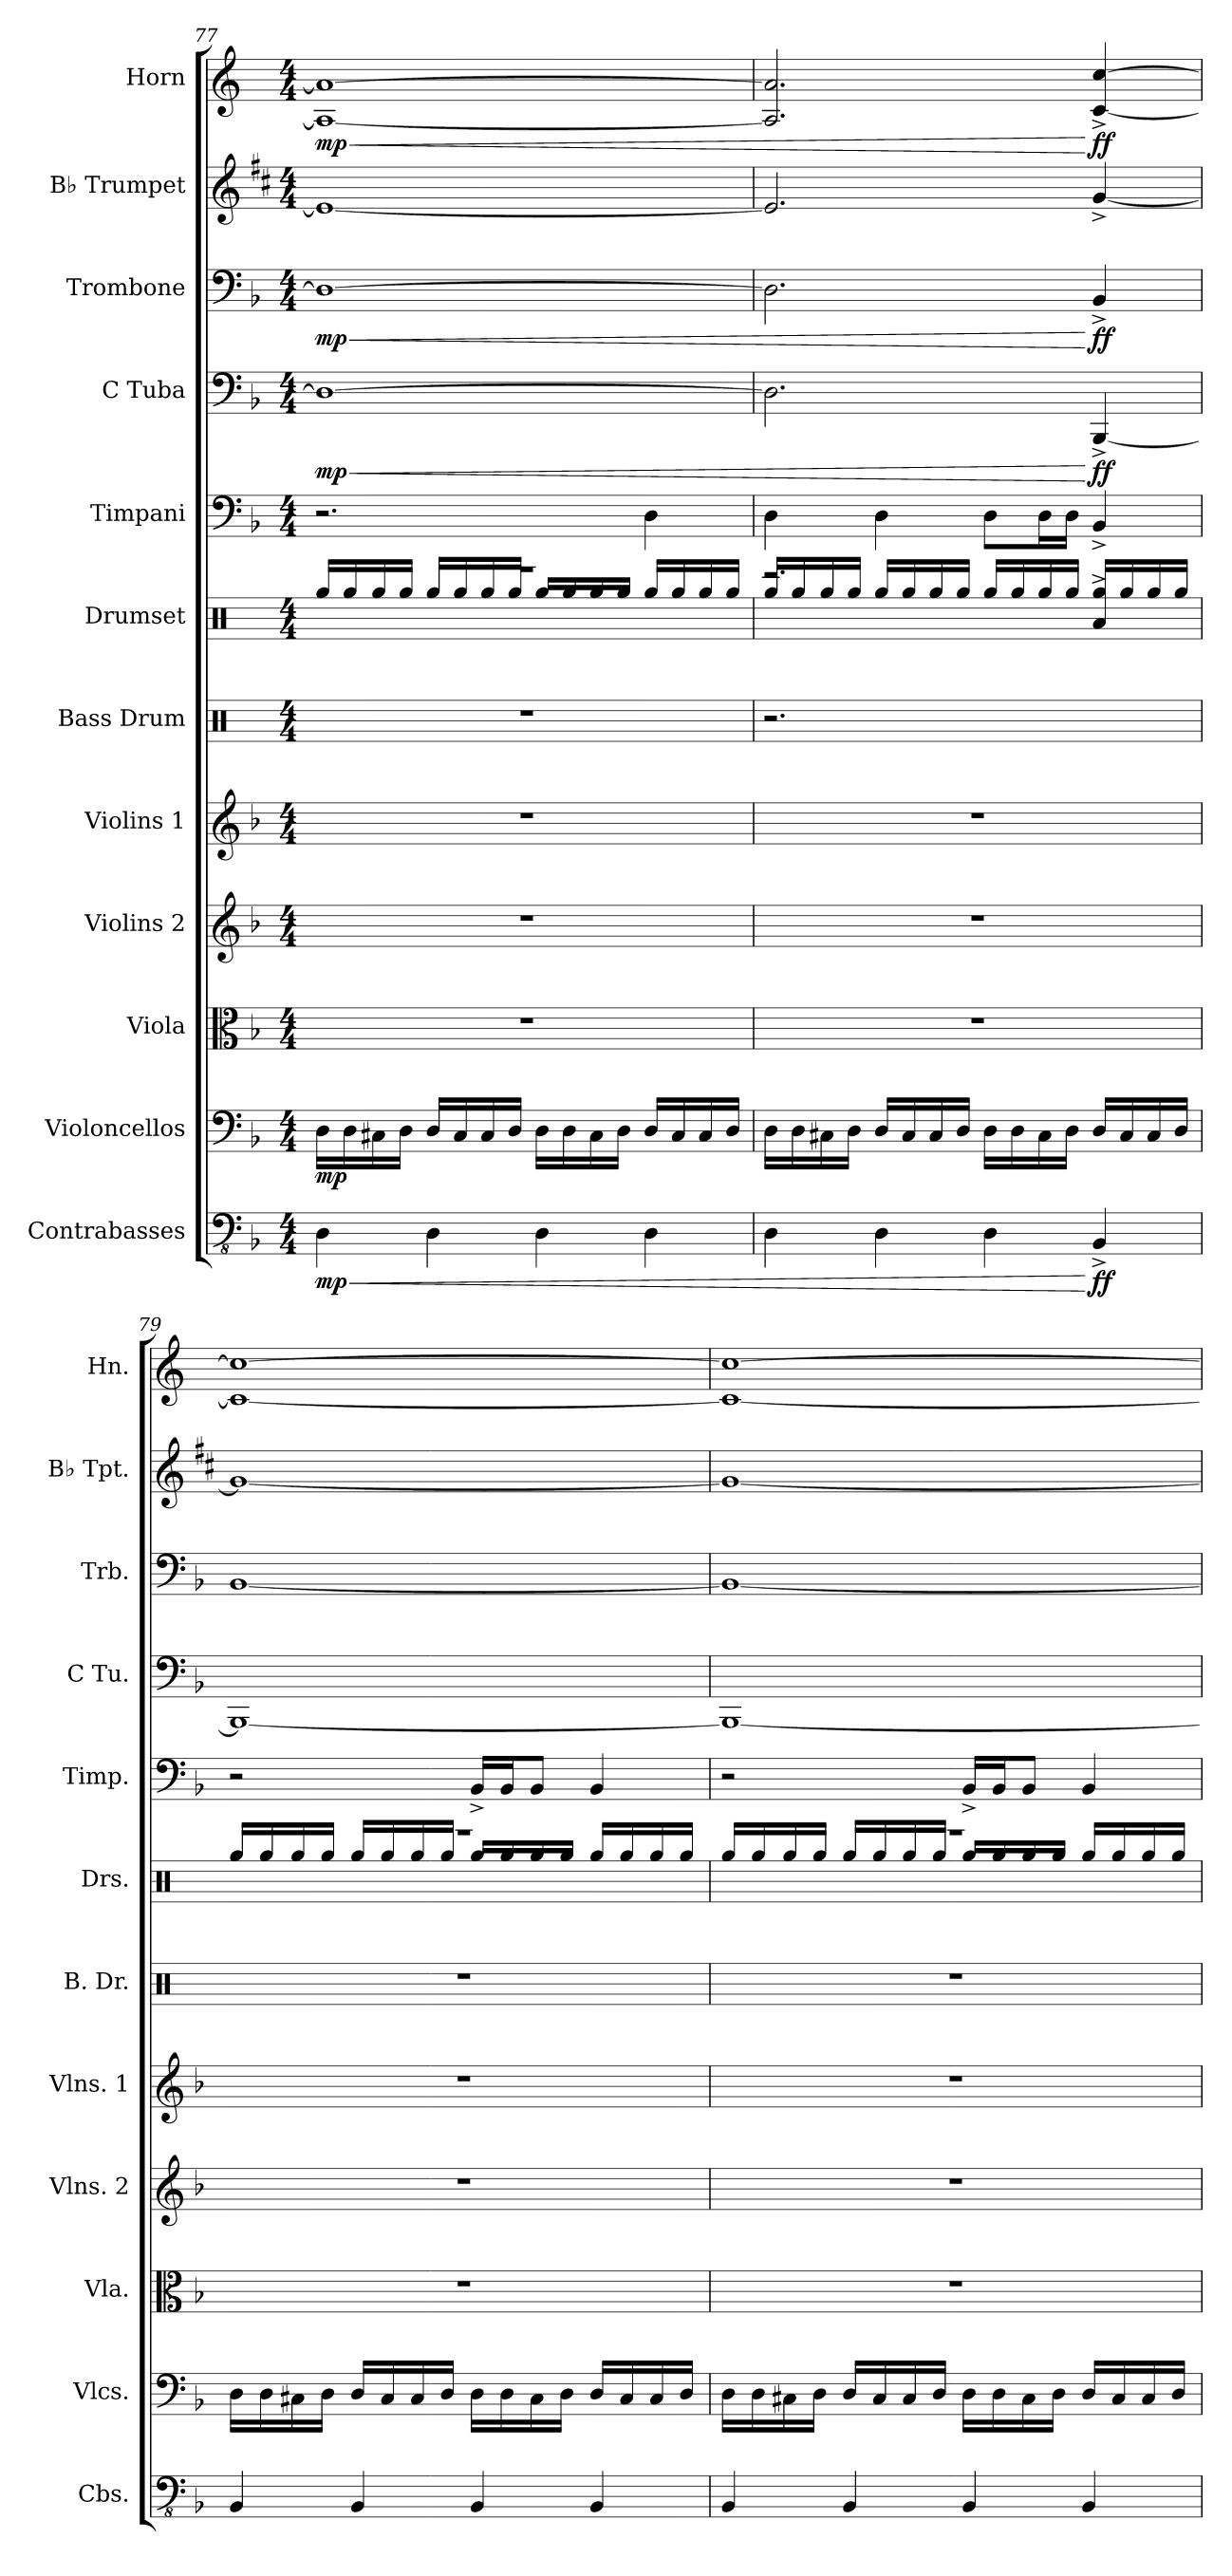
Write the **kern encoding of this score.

**kern	**dynam	**kern	**dynam	**kern	**kern	**kern	**kern	**kern	**kern	**kern	**dynam	**kern	**dynam	**kern	**kern	**dynam
*part12	*part12	*part11	*part11	*part10	*part9	*part8	*part7	*part6	*part5	*part4	*part4	*part3	*part3	*part2	*part1	*part1
*staff12	*staff12	*staff11	*staff11	*staff10	*staff9	*staff8	*staff7	*staff6	*staff5	*staff4	*staff4	*staff3	*staff3	*staff2	*staff1	*staff1
*I"Contrabasses	*	*I"Violoncellos	*	*I"Viola	*I"Violins 2	*I"Violins 1	*I"Bass Drum	*I"Drumset	*I"Timpani	*I"C Tuba	*	*I"Trombone	*	*I"B♭ Trumpet	*I"Horn	*
*I'Cbs.	*	*I'Vlcs.	*	*I'Vla.	*I'Vlns. 2	*I'Vlns. 1	*I'B. Dr.	*I'Drs.	*I'Timp.	*I'C Tu.	*	*I'Trb.	*	*I'B♭ Tpt.	*I'Hn.	*
*clefFv4	*	*clefF4	*	*clefC3	*clefG2	*clefG2	*clefX	*clefX	*clefF4	*clefF4	*	*clefF4	*	*clefG2	*clefG2	*
*	*	*	*	*	*	*	*	*	*	*	*	*	*	*ITrd1c2	*ITrd4c7	*
*k[b-]	*	*k[b-]	*	*k[b-]	*k[b-]	*k[b-]	*k[]	*k[]	*k[b-]	*k[b-]	*	*k[b-]	*	*k[]	*k[b-]	*
*F:	*	*F:	*	*F:	*F:	*F:	*C:	*C:	*F:	*F:	*	*F:	*	*C:	*F:	*
*M4/4	*	*M4/4	*	*M4/4	*M4/4	*M4/4	*M4/4	*M4/4	*M4/4	*M4/4	*	*M4/4	*	*M4/4	*M4/4	*
=77	=77	=77	=77	=77	=77	=77	=77	=77	=77	=77	=77	=77	=77	=77	=77	=77
!	!LO:HP:b	!	!	!	!	!	!	!	!	!	!LO:HP:b	!	!LO:HP:b	!	!	!LO:HP:b
*	*	*	*	*	*	*	*	*^	*	*	*	*	*	*	*	*
!	!LO:DY:n=1:b	!	!LO:DY:b	!	!	!	!	!	!	!	!	!LO:DY:n=1:b	!	!LO:DY:n=1:b	!	!	!LO:DY:n=1:b
4DD\	< mp	16D\LL	mp	1r	1r	1r	1r	1r	16Rgg/LL	2.r	1D_	< mp	1D_	< mp	1d_	1D_ 1d_	< mp
.	.	16D\	.	.	.	.	.	.	16Rgg/	.	.	.	.	.	.	.	.
.	.	16C#X\	.	.	.	.	.	.	16Rgg/	.	.	.	.	.	.	.	.
.	.	16D\JJ	.	.	.	.	.	.	16Rgg/JJ	.	.	.	.	.	.	.	.
4DD\	.	16D/LL	.	.	.	.	.	.	16Rgg/LL	.	.	.	.	.	.	.	.
.	.	16C#/	.	.	.	.	.	.	16Rgg/	.	.	.	.	.	.	.	.
.	.	16C#/	.	.	.	.	.	.	16Rgg/	.	.	.	.	.	.	.	.
.	.	16D/JJ	.	.	.	.	.	.	16Rgg/JJ	.	.	.	.	.	.	.	.
4DD\	.	16D\LL	.	.	.	.	.	.	16Rgg/LL	.	.	.	.	.	.	.	.
.	.	16D\	.	.	.	.	.	.	16Rgg/	.	.	.	.	.	.	.	.
.	.	16C#\	.	.	.	.	.	.	16Rgg/	.	.	.	.	.	.	.	.
.	.	16D\JJ	.	.	.	.	.	.	16Rgg/JJ	.	.	.	.	.	.	.	.
4DD\	.	16D/LL	.	.	.	.	.	.	16Rgg/LL	4D\	.	.	.	.	.	.	.
.	.	16C#/	.	.	.	.	.	.	16Rgg/	.	.	.	.	.	.	.	.
.	.	16C#/	.	.	.	.	.	.	16Rgg/	.	.	.	.	.	.	.	.
.	.	16D/JJ	.	.	.	.	.	.	16Rgg/JJ	.	.	.	.	.	.	.	.
=78	=78	=78	=78	=78	=78	=78	=78	=78	=78	=78	=78	=78	=78	=78	=78	=78	=78
4DD\	.	16D\LL	.	1r	1r	1r	2.r	2.r	16Rgg/LL	4D\	2.D\]	.	2.D\]	.	2.d/]	2.D/] 2.d/]	.
.	.	16D\	.	.	.	.	.	.	16Rgg/	.	.	.	.	.	.	.	.
.	.	16C#X\	.	.	.	.	.	.	16Rgg/	.	.	.	.	.	.	.	.
.	.	16D\JJ	.	.	.	.	.	.	16Rgg/JJ	.	.	.	.	.	.	.	.
4DD\	.	16D/LL	.	.	.	.	.	.	16Rgg/LL	4D\	.	.	.	.	.	.	.
.	.	16C#/	.	.	.	.	.	.	16Rgg/	.	.	.	.	.	.	.	.
.	.	16C#/	.	.	.	.	.	.	16Rgg/	.	.	.	.	.	.	.	.
.	.	16D/JJ	.	.	.	.	.	.	16Rgg/JJ	.	.	.	.	.	.	.	.
4DD\	.	16D\LL	.	.	.	.	.	.	16Rgg/LL	8D\L	.	.	.	.	.	.	.
.	.	16D\	.	.	.	.	.	.	16Rgg/	.	.	.	.	.	.	.	.
.	.	16C#\	.	.	.	.	.	.	16Rgg/	16D\L	.	.	.	.	.	.	.
.	.	16D\JJ	.	.	.	.	.	.	16Rgg/JJ	16D\JJ	.	.	.	.	.	.	.
!	!LO:DY:n=1:b	!	!	!	!	!	!	!	!	!	!	!LO:DY:n=1:b	!	!LO:DY:n=1:b	!	!	!LO:DY:n=1:b
4BBB-^/	[ ff	16D/LL	.	.	.	.	4R^\	4Ra^/	16Rgg/LL	4BB-^/	[4BBB-^/	[ ff	4BB-^/	[ ff	[4f^/	[4F/^ [4f/^	[ ff
.	.	16C#/	.	.	.	.	.	.	16Rgg/	.	.	.	.	.	.	.	.
.	.	16C#/	.	.	.	.	.	.	16Rgg/	.	.	.	.	.	.	.	.
.	.	16D/JJ	.	.	.	.	.	.	16Rgg/JJ	.	.	.	.	.	.	.	.
!!LO:PB:g=z
=79	=79	=79	=79	=79	=79	=79	=79	=79	=79	=79	=79	=79	=79	=79	=79	=79	=79
4BBB-/	.	16D\LL	.	1r	1r	1r	1r	1r	16Rgg/LL	2r	1BBB-_	.	[1BB-	.	1f_	1F_ 1f_	.
.	.	16D\	.	.	.	.	.	.	16Rgg/	.	.	.	.	.	.	.	.
.	.	16C#X\	.	.	.	.	.	.	16Rgg/	.	.	.	.	.	.	.	.
.	.	16D\JJ	.	.	.	.	.	.	16Rgg/JJ	.	.	.	.	.	.	.	.
4BBB-/	.	16D/LL	.	.	.	.	.	.	16Rgg/LL	.	.	.	.	.	.	.	.
.	.	16C#/	.	.	.	.	.	.	16Rgg/	.	.	.	.	.	.	.	.
.	.	16C#/	.	.	.	.	.	.	16Rgg/	.	.	.	.	.	.	.	.
.	.	16D/JJ	.	.	.	.	.	.	16Rgg/JJ	.	.	.	.	.	.	.	.
4BBB-/	.	16D\LL	.	.	.	.	.	.	16Rgg/LL	16BB-^/LL	.	.	.	.	.	.	.
.	.	16D\	.	.	.	.	.	.	16Rgg/	16BB-/J	.	.	.	.	.	.	.
.	.	16C#\	.	.	.	.	.	.	16Rgg/	8BB-/J	.	.	.	.	.	.	.
.	.	16D\JJ	.	.	.	.	.	.	16Rgg/JJ	.	.	.	.	.	.	.	.
4BBB-/	.	16D/LL	.	.	.	.	.	.	16Rgg/LL	4BB-/	.	.	.	.	.	.	.
.	.	16C#/	.	.	.	.	.	.	16Rgg/	.	.	.	.	.	.	.	.
.	.	16C#/	.	.	.	.	.	.	16Rgg/	.	.	.	.	.	.	.	.
.	.	16D/JJ	.	.	.	.	.	.	16Rgg/JJ	.	.	.	.	.	.	.	.
=80	=80	=80	=80	=80	=80	=80	=80	=80	=80	=80	=80	=80	=80	=80	=80	=80	=80
4BBB-/	.	16D\LL	.	1r	1r	1r	1r	1r	16Rgg/LL	2r	1BBB-_	.	1BB-_	.	1f_	1F_ 1f_	.
.	.	16D\	.	.	.	.	.	.	16Rgg/	.	.	.	.	.	.	.	.
.	.	16C#X\	.	.	.	.	.	.	16Rgg/	.	.	.	.	.	.	.	.
.	.	16D\JJ	.	.	.	.	.	.	16Rgg/JJ	.	.	.	.	.	.	.	.
4BBB-/	.	16D/LL	.	.	.	.	.	.	16Rgg/LL	.	.	.	.	.	.	.	.
.	.	16C#/	.	.	.	.	.	.	16Rgg/	.	.	.	.	.	.	.	.
.	.	16C#/	.	.	.	.	.	.	16Rgg/	.	.	.	.	.	.	.	.
.	.	16D/JJ	.	.	.	.	.	.	16Rgg/JJ	.	.	.	.	.	.	.	.
4BBB-/	.	16D\LL	.	.	.	.	.	.	16Rgg/LL	16BB-^/LL	.	.	.	.	.	.	.
.	.	16D\	.	.	.	.	.	.	16Rgg/	16BB-/J	.	.	.	.	.	.	.
.	.	16C#\	.	.	.	.	.	.	16Rgg/	8BB-/J	.	.	.	.	.	.	.
.	.	16D\JJ	.	.	.	.	.	.	16Rgg/JJ	.	.	.	.	.	.	.	.
4BBB-/	.	16D/LL	.	.	.	.	.	.	16Rgg/LL	4BB-/	.	.	.	.	.	.	.
.	.	16C#/	.	.	.	.	.	.	16Rgg/	.	.	.	.	.	.	.	.
.	.	16C#/	.	.	.	.	.	.	16Rgg/	.	.	.	.	.	.	.	.
.	.	16D/JJ	.	.	.	.	.	.	16Rgg/JJ	.	.	.	.	.	.	.	.
*	*	*	*	*	*	*	*	*v	*v	*	*	*	*	*	*	*	*
=	=	=	=	=	=	=	=	=	=	=	=	=	=	=	=	=
*-	*-	*-	*-	*-	*-	*-	*-	*-	*-	*-	*-	*-	*-	*-	*-	*-
